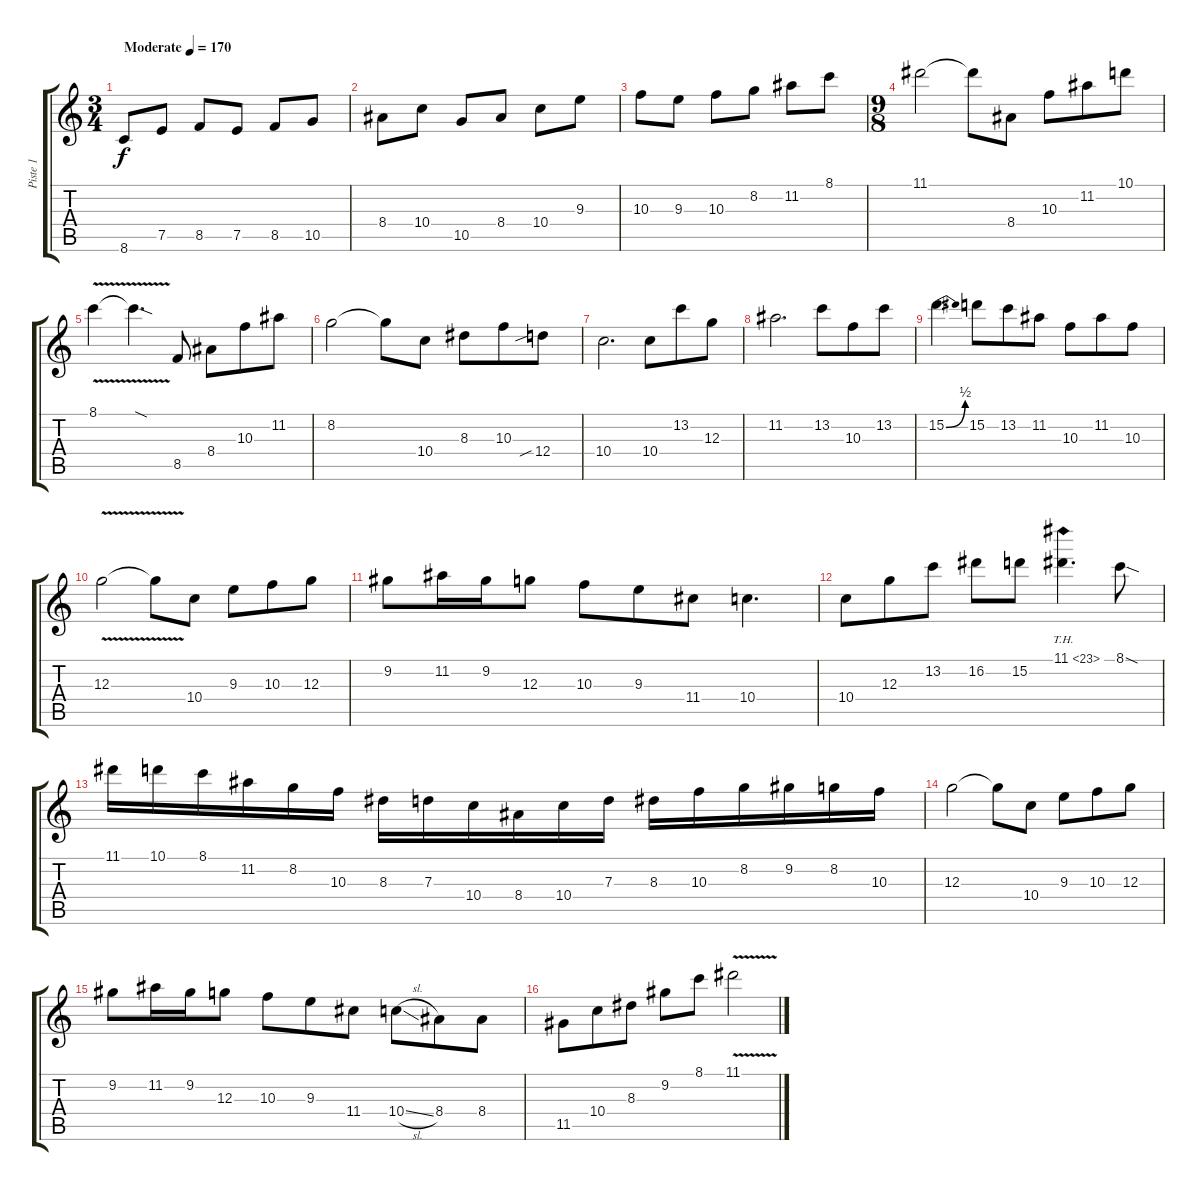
\track ("Piste 1" "Piste 1") {instrument distortionguitar}
\staff {score tabs}
\tuning (E4 B3 G3 D3 A2 E2) {hide}
\ts (3 4)
\tempo (170 "Moderate")
\clef g2
\ks c
8.6.8{dy f instrument distortionguitar} 7.5.8 8.5.8 7.5.8 8.5.8 10.5.8 |
8.4.8 10.4.8 10.5.8 8.4.8 10.4.8 9.3.8 |
10.3.8 9.3.8 10.3.8 8.2.8 11.2.8 8.1.8 |
\ts (9 8)
11.1.2 11.1{t}.8 8.4.8 10.3.8 11.2.8 10.1.8 |
8.1{v}.4 8.1{sod t}.4{d} 8.5.8 8.4.8 10.3.8 11.2.8 |
8.2.2 8.2{t}.8 10.4.8 8.3.8 10.3.8 12.4{sib}.8 |
10.4.2{d} 10.4.8 13.2.8 12.3.8 |
11.2.2{d} 13.2.8 10.3.8 13.2.8 |
15.2{be (bend 0 0 60 2)}.4{d} 15.2.8 13.2.8 11.2.8 10.3.8 11.2.8 10.3.8 |
12.3{v}.2 12.3{t}.8 10.4.8 9.3.8 10.3.8 12.3.8 |
9.2.8 11.2.16 9.2.16 12.3.8 10.3.8 9.3.8 11.4.8 10.4.4{d} |
10.4.8 12.3.8 13.2.8 16.2.8 15.2.8 11.1{th 12}.4{d} 8.1{sod}.8 |
11.1.16 10.1.16 8.1.16 11.2.16 8.2.16 10.3.16 8.3.16 7.3.16 10.4.16 8.4.16 10.4.16 7.3.16 8.3.16 10.3.16 8.2.16 9.2.16 8.2.16 10.3.16 |
12.3.2 12.3{t}.8 10.4.8 9.3.8 10.3.8 12.3.8 |
9.2.8 11.2.16 9.2.16 12.3.8 10.3.8 9.3.8 11.4.8 10.4{sl}.8 8.4.8 8.4.8 |
11.5.8 10.4.8 8.3.8 9.2.8 8.1.8 11.1{v}.2
